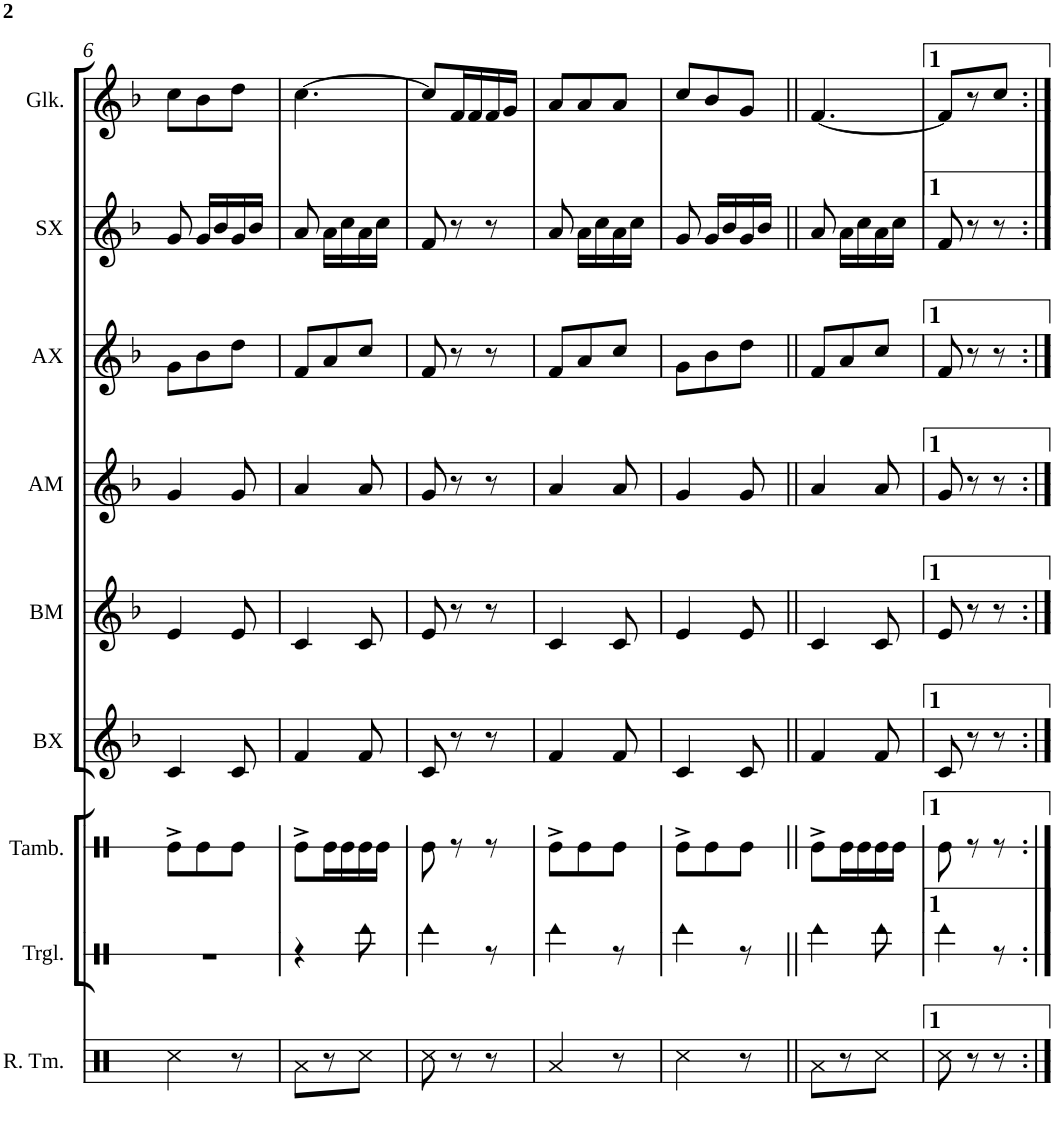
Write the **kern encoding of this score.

**kern	**kern	**kern	**kern	**kern	**kern	**kern	**kern	**kern
*part9	*part8	*part7	*part6	*part5	*part4	*part3	*part2	*part1
*staff9	*staff8	*staff7	*staff6	*staff5	*staff4	*staff3	*staff2	*staff1
*I"Roto Toms	*I"Triangle	*I"Tambourine	*I"Bass Xylophone	*I"Bass Metallophone	*I"Alto Metallophone	*I"Alto Xylophone	*I"Soprano Xylophone	*I"Glockenspiel
*I'R. Tm.	*I'Trgl.	*I'Tamb.	*I'BX	*I'BM	*I'AM	*I'AX	*I'SX	*I'Glk.
!!LO:PB:g=z
*clefX	*clefX	*clefX	*clefG2	*clefG2	*clefG2	*clefG2	*clefG2	*clefG2
*	*	*	*Trd7c12	*Trd7c12	*	*	*Trd-7c-12	*Trd-14c-24
*k[b-]	*k[b-]	*k[b-]	*k[b-]	*k[b-]	*k[b-]	*k[b-]	*k[b-]	*k[b-]
*F:	*F:	*F:	*F:	*F:	*F:	*F:	*F:	*F:
*M3/8	*M3/8	*M3/8	*M3/8	*M3/8	*M3/8	*M3/8	*M3/8	*M3/8
=6	=6	=6	=6	=6	=6	=6	=6	=6
4Rcc\	4.r	8Re^\L	4c/	4e/	4g/	8g\L	8g/	8cc\L
.	.	8Re\	.	.	.	8b-\	16g/LL	8b-\
.	.	.	.	.	.	.	16b-/	.
8r	.	8Re\J	8c/	8e/	8g/	8dd\J	16g/	8dd\J
.	.	.	.	.	.	.	16b-/JJ	.
=7	=7	=7	=7	=7	=7	=7	=7	=7
8Ra\L	4r	8Re^\L	4f/	4c/	4a/	8f/L	8a/	[4.cc\
8r	.	16Re\L	.	.	.	8a/	16a\LL	.
.	.	16Re\	.	.	.	.	16cc\	.
!	!LO:N:head=solid	!	!	!	!	!	!	!
8Rcc\J	8Rcc\	16Re\	8f/	8c/	8a/	8cc/J	16a\	.
.	.	16Re\JJ	.	.	.	.	16cc\JJ	.
=8	=8	=8	=8	=8	=8	=8	=8	=8
!	!LO:N:head=solid	!	!	!	!	!	!	!
8Rcc\	4Rcc\	8Re\	8c/	8e/	8g/	8f/	8f/	8cc/L]
8r	.	8r	8r	8r	8r	8r	8r	16f/L
.	.	.	.	.	.	.	.	16f/
8r	8r	8r	8r	8r	8r	8r	8r	16f/
.	.	.	.	.	.	.	.	16g/JJ
=9	=9	=9	=9	=9	=9	=9	=9	=9
!	!LO:N:head=solid	!	!	!	!	!	!	!
4Ra/	4Rcc\	8Re^\L	4f/	4c/	4a/	8f/L	8a/	8a/L
.	.	8Re\	.	.	.	8a/	16a\LL	8a/
.	.	.	.	.	.	.	16cc\	.
8r	8r	8Re\J	8f/	8c/	8a/	8cc/J	16a\	8a/J
.	.	.	.	.	.	.	16cc\JJ	.
=10	=10	=10	=10	=10	=10	=10	=10	=10
!	!LO:N:head=solid	!	!	!	!	!	!	!
4Rcc\	4Rcc\	8Re^\L	4c/	4e/	4g/	8g\L	8g/	8cc/L
.	.	8Re\	.	.	.	8b-\	16g/LL	8b-/
.	.	.	.	.	.	.	16b-/	.
8r	8r	8Re\J	8c/	8e/	8g/	8dd\J	16g/	8g/J
.	.	.	.	.	.	.	16b-/JJ	.
=11||	=11||	=11||	=11||	=11||	=11||	=11||	=11||	=11||
!	!LO:N:head=solid	!	!	!	!	!	!	!
8Ra\L	4Rcc\	8Re^\L	4f/	4c/	4a/	8f/L	8a/	[4.f/
8r	.	16Re\L	.	.	.	8a/	16a\LL	.
.	.	16Re\	.	.	.	.	16cc\	.
!	!LO:N:head=solid	!	!	!	!	!	!	!
8Rcc\J	8Rcc\	16Re\	8f/	8c/	8a/	8cc/J	16a\	.
.	.	16Re\JJ	.	.	.	.	16cc\JJ	.
=12	=12	=12	=12	=12	=12	=12	=12	=12
!	!LO:N:head=solid	!	!	!	!	!	!	!
8Rcc\	4Rcc\	8Re\	8c/	8e/	8g/	8f/	8f/	8f/L]
8r	.	8r	8r	8r	8r	8r	8r	8r
8r	8r	8r	8r	8r	8r	8r	8r	8cc/J
=:|!	=:|!	=:|!	=:|!	=:|!	=:|!	=:|!	=:|!	=:|!
*-	*-	*-	*-	*-	*-	*-	*-	*-
